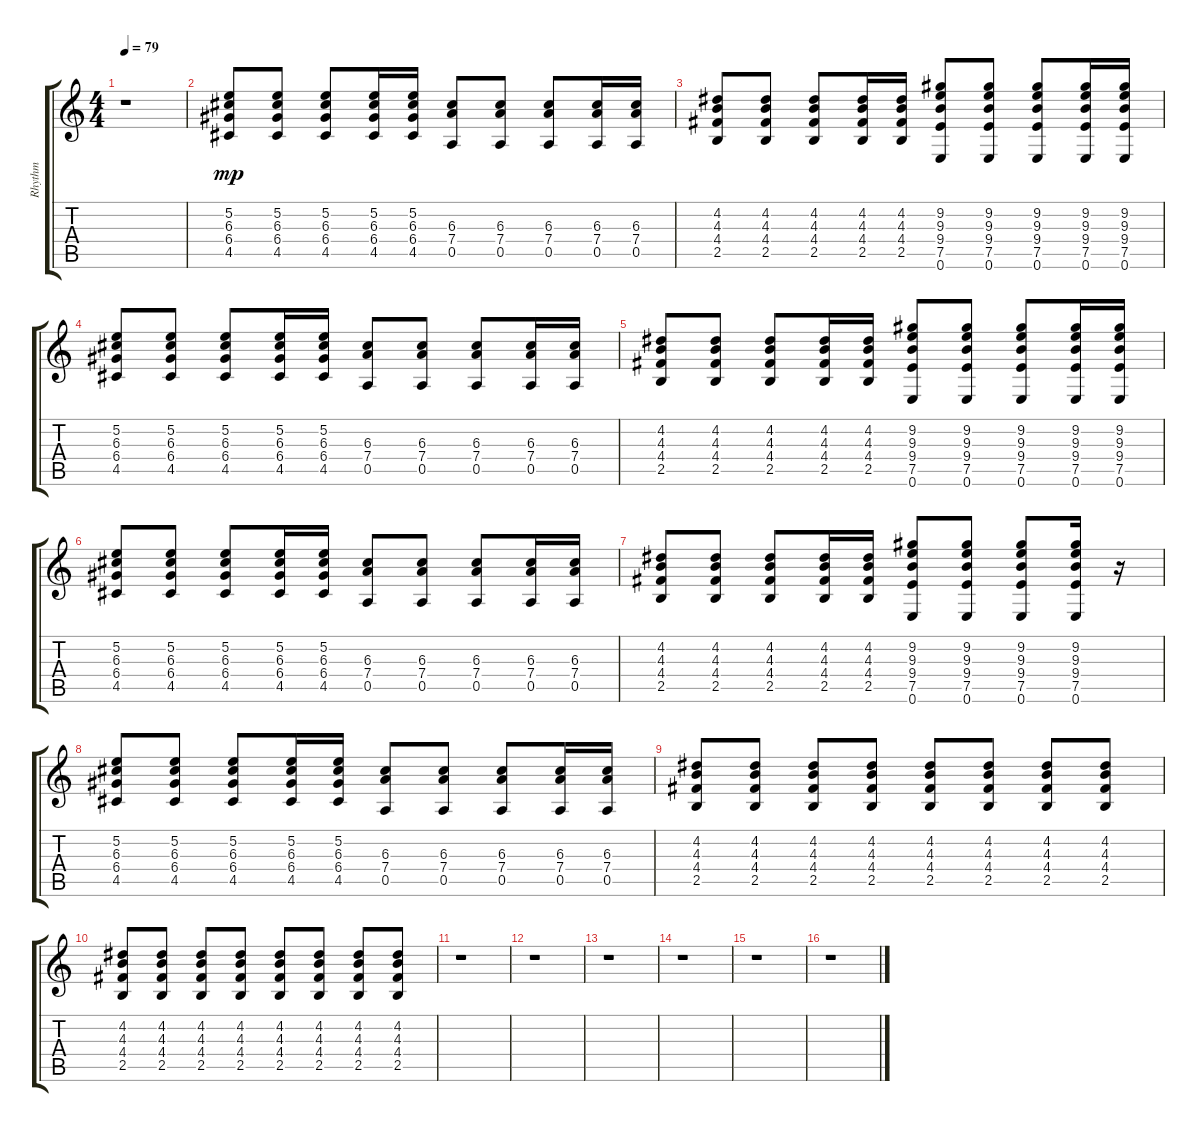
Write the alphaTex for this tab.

\track ("Rhythm" "Rhythm") {instrument distortionguitar}
\staff {score tabs}
\tuning (E4 B3 G3 D3 A2 E2) {hide}
\ts (4 4)
\tempo 79
\clef g2
\ks c
r.1{dy mp} |
(5.2 6.3 6.4 4.5).8 (5.2 6.3 6.4 4.5).8 (5.2 6.3 6.4 4.5).8 (5.2 6.3 6.4 4.5).16 (5.2 6.3 6.4 4.5).16 (6.3 7.4 0.5).8 (6.3 7.4 0.5).8 (6.3 7.4 0.5).8 (6.3 7.4 0.5).16 (6.3 7.4 0.5).16 |
(4.2 4.3 4.4 2.5).8 (4.2 4.3 4.4 2.5).8 (4.2 4.3 4.4 2.5).8 (4.2 4.3 4.4 2.5).16 (4.2 4.3 4.4 2.5).16 (9.2 9.3 9.4 7.5 0.6).8 (9.2 9.3 9.4 7.5 0.6).8 (9.2 9.3 9.4 7.5 0.6).8 (9.2 9.3 9.4 7.5 0.6).16 (9.2 9.3 9.4 7.5 0.6).16 |
(5.2 6.3 6.4 4.5).8 (5.2 6.3 6.4 4.5).8 (5.2 6.3 6.4 4.5).8 (5.2 6.3 6.4 4.5).16 (5.2 6.3 6.4 4.5).16 (6.3 7.4 0.5).8 (6.3 7.4 0.5).8 (6.3 7.4 0.5).8 (6.3 7.4 0.5).16 (6.3 7.4 0.5).16 |
(4.2 4.3 4.4 2.5).8 (4.2 4.3 4.4 2.5).8 (4.2 4.3 4.4 2.5).8 (4.2 4.3 4.4 2.5).16 (4.2 4.3 4.4 2.5).16 (9.2 9.3 9.4 7.5 0.6).8 (9.2 9.3 9.4 7.5 0.6).8 (9.2 9.3 9.4 7.5 0.6).8 (9.2 9.3 9.4 7.5 0.6).16 (9.2 9.3 9.4 7.5 0.6).16 |
(5.2 6.3 6.4 4.5).8 (5.2 6.3 6.4 4.5).8 (5.2 6.3 6.4 4.5).8 (5.2 6.3 6.4 4.5).16 (5.2 6.3 6.4 4.5).16 (6.3 7.4 0.5).8 (6.3 7.4 0.5).8 (6.3 7.4 0.5).8 (6.3 7.4 0.5).16 (6.3 7.4 0.5).16 |
(4.2 4.3 4.4 2.5).8 (4.2 4.3 4.4 2.5).8 (4.2 4.3 4.4 2.5).8 (4.2 4.3 4.4 2.5).16 (4.2 4.3 4.4 2.5).16 (9.2 9.3 9.4 7.5 0.6).8 (9.2 9.3 9.4 7.5 0.6).8 (9.2 9.3 9.4 7.5 0.6).8 (9.2 9.3 9.4 7.5 0.6).16 r.16 |
(5.2 6.3 6.4 4.5).8 (5.2 6.3 6.4 4.5).8 (5.2 6.3 6.4 4.5).8 (5.2 6.3 6.4 4.5).16 (5.2 6.3 6.4 4.5).16 (6.3 7.4 0.5).8 (6.3 7.4 0.5).8 (6.3 7.4 0.5).8 (6.3 7.4 0.5).16 (6.3 7.4 0.5).16 |
(4.2 4.3 4.4 2.5).8 (4.2 4.3 4.4 2.5).8 (4.2 4.3 4.4 2.5).8 (4.2 4.3 4.4 2.5).8 (4.2 4.3 4.4 2.5).8 (4.2 4.3 4.4 2.5).8 (4.2 4.3 4.4 2.5).8 (4.2 4.3 4.4 2.5).8 |
(4.2 4.3 4.4 2.5).8 (4.2 4.3 4.4 2.5).8 (4.2 4.3 4.4 2.5).8 (4.2 4.3 4.4 2.5).8 (4.2 4.3 4.4 2.5).8 (4.2 4.3 4.4 2.5).8 (4.2 4.3 4.4 2.5).8 (4.2 4.3 4.4 2.5).8 |
r.1 |
r.1 |
r.1 |
r.1 |
r.1 |
r.1
